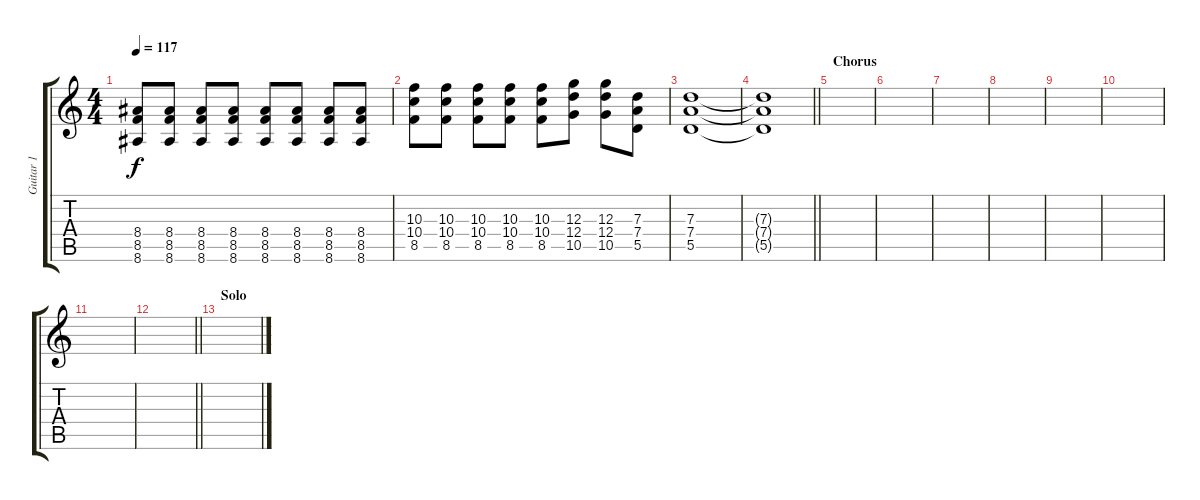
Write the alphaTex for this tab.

\track ("Guitar 1" "Guitar 1") {instrument acousticguitarnylon}
\staff {score tabs}
\tuning (E4 B3 G3 D3 A2 D2) {hide}
\ts (4 4)
\tempo 117
\clef g2
\ks c
(8.4 8.5 8.6).8{dy f} (8.4 8.5 8.6).8 (8.4 8.5 8.6).8 (8.4 8.5 8.6).8 (8.4 8.5 8.6).8 (8.4 8.5 8.6).8 (8.4 8.5 8.6).8 (8.4 8.5 8.6).8 |
(10.3 10.4 8.5).8 (10.3 10.4 8.5).8 (10.3 10.4 8.5).8 (10.3 10.4 8.5).8 (10.3 10.4 8.5).8 (12.3 12.4 10.5).8 (12.3 12.4 10.5).8 (7.3 7.4 5.5).8 |
(7.3 7.4 5.5).1 |
\barLineRight lightlight
(7.3{t} 7.4{t} 5.5{t}).1 |
\section ("" "Chorus")
|
|
|
|
|
|
|
\barLineRight lightlight
|
\section ("" "Solo")
